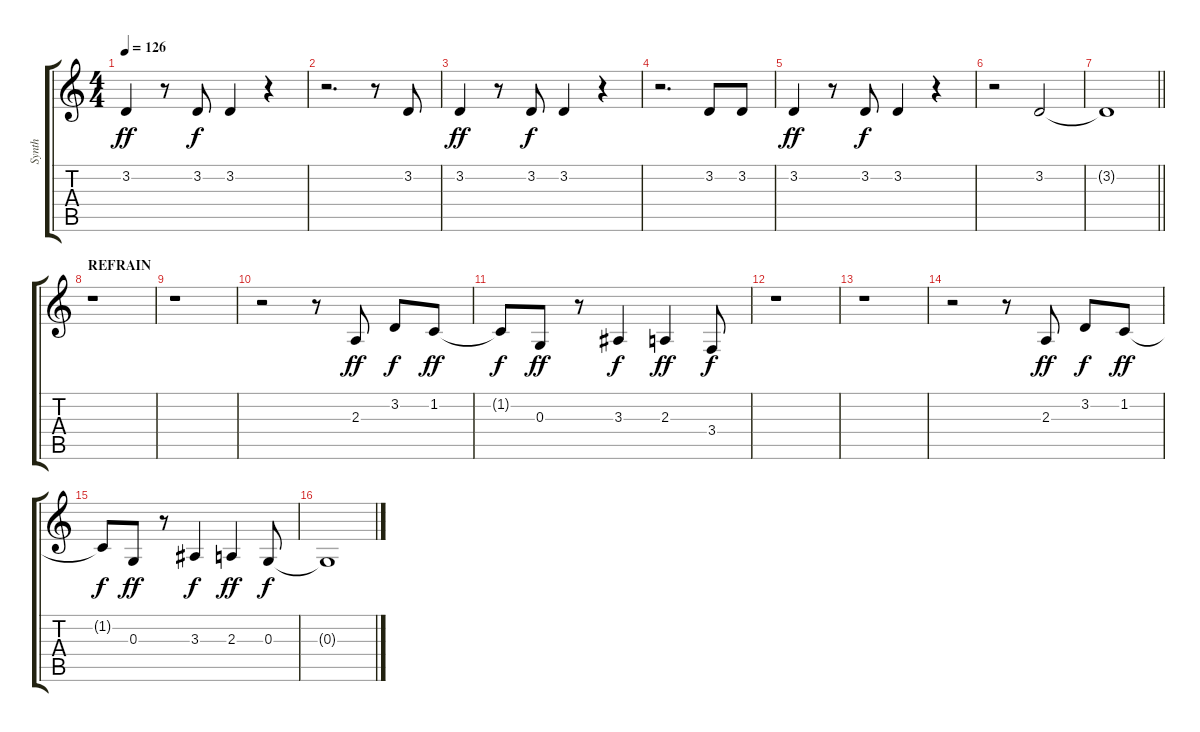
\track ("Synth" "Synth") {instrument lead3calliope}
\staff {score tabs}
\tuning (E4 B3 G3 D3 A2 E2) {hide}
\ts (4 4)
\tempo 126
\clef g2
\ks c
3.2.4{dy ff} r.8 3.2.8{dy f} 3.2.4 r.4 |
r.2{d} r.8 3.2.8 |
3.2.4{dy ff} r.8 3.2.8{dy f} 3.2.4 r.4 |
r.2{d} 3.2.8 3.2.8 |
3.2.4{dy ff} r.8 3.2.8{dy f} 3.2.4 r.4 |
r.2 3.2.2 |
\barLineRight lightlight
3.2{t}.1 |
\section ("" "REFRAIN")
r.1 |
r.1 |
r.2 r.8 2.3.8{dy ff} 3.2.8{dy f} 1.2.8{dy ff} |
1.2{t}.8{dy f} 0.3.8{dy ff} r.8 3.3.4{dy f} 2.3.4{dy ff} 3.4.8{dy f} |
r.1 |
r.1 |
r.2 r.8 2.3.8{dy ff} 3.2.8{dy f} 1.2.8{dy ff} |
1.2{t}.8{dy f} 0.3.8{dy ff} r.8 3.3.4{dy f} 2.3.4{dy ff} 0.3.8{dy f} |
0.3{t}.1
